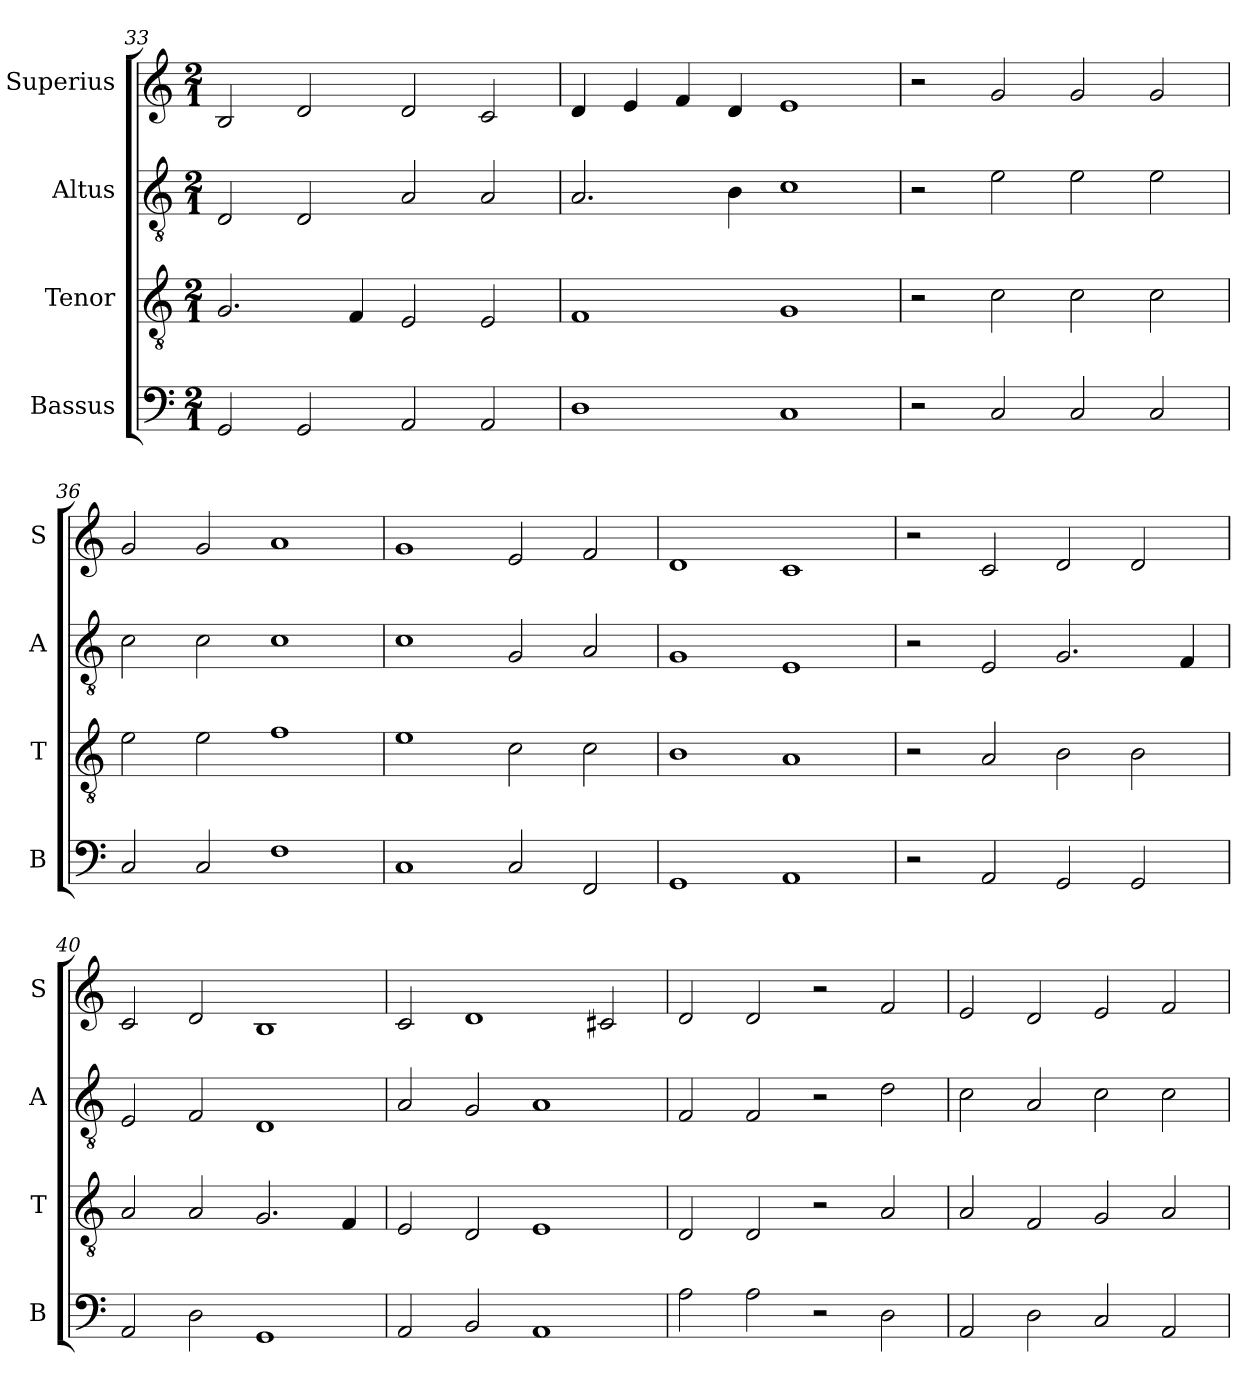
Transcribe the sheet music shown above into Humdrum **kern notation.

**kern	**kern	**kern	**kern
*part4	*part3	*part2	*part1
*staff4	*staff3	*staff2	*staff1
*I"Bassus	*I"Tenor	*I"Altus	*I"Superius
*I'B	*I'T	*I'A	*I'S
*clefF4	*clefGv2	*clefGv2	*clefG2
*k[]	*k[]	*k[]	*k[]
*C:	*C:	*C:	*C:
*M2/1	*M2/1	*M2/1	*M2/1
=33	=33	=33	=33
2GG	2.G	2D	2B
2GG	.	2D	2d
.	4F	.	.
2AA	2E	2A	2d
2AA	2E	2A	2c
=34	=34	=34	=34
1D	1F	2.A	4d
.	.	.	4e
.	.	.	4f
.	.	4B	4d
1C	1G	1c	1e
=35	=35	=35	=35
2r	2r	2r	2r
2C	2c	2e	2g
2C	2c	2e	2g
2C	2c	2e	2g
=36	=36	=36	=36
2C	2e	2c	2g
2C	2e	2c	2g
1F	1f	1c	1a
=37	=37	=37	=37
1C	1e	1c	1g
2C	2c	2G	2e
2FF	2c	2A	2f
=38	=38	=38	=38
1GG	1B	1G	1d
1AA	1A	1E	1c
=39	=39	=39	=39
2r	2r	2r	2r
2AA	2A	2E	2c
2GG	2B	2.G	2d
2GG	2B	.	2d
.	.	4F	.
=40	=40	=40	=40
2AA	2A	2E	2c
2D	2A	2F	2d
1GG	2.G	1D	1B
.	4F	.	.
=41	=41	=41	=41
2AA	2E	2A	2c
2BB	2D	2G	1d
1AA	1E	1A	.
.	.	.	2c#X
=42	=42	=42	=42
2A	2D	2F	2d
2A	2D	2F	2d
2r	2r	2r	2r
2D	2A	2d	2f
=43	=43	=43	=43
2AA	2A	2c	2e
2D	2F	2A	2d
2C	2G	2c	2e
2AA	2A	2c	2f
=	=	=	=
*-	*-	*-	*-
